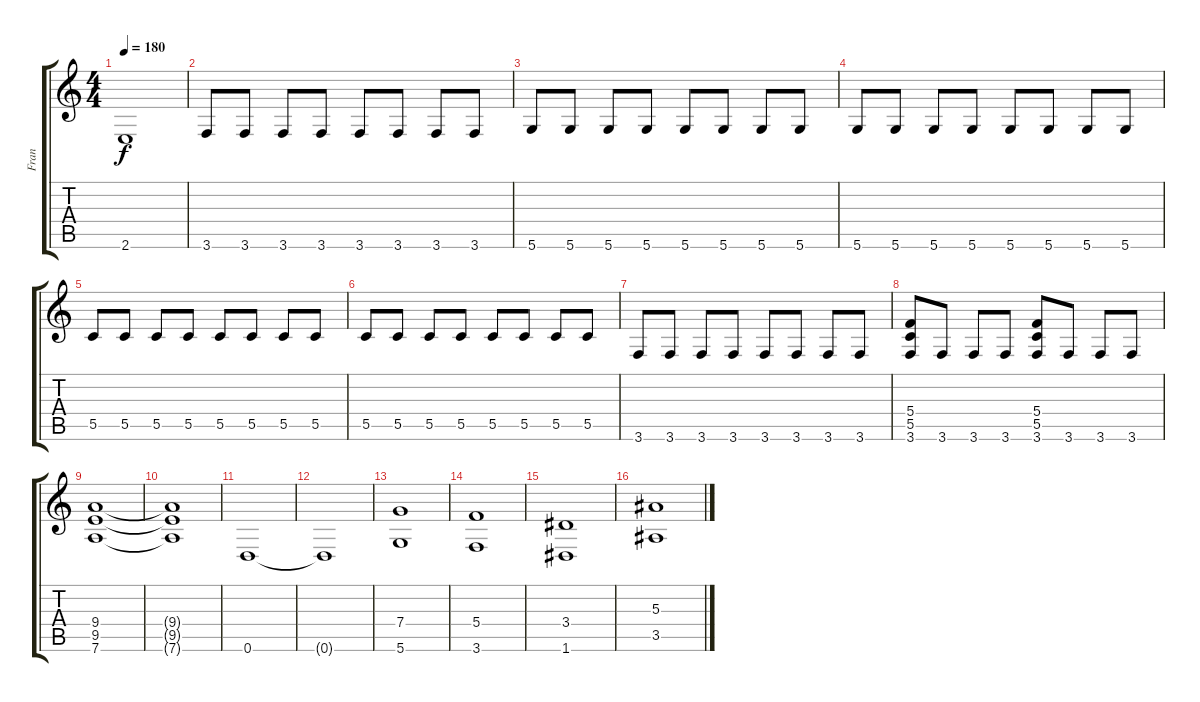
\track ("Fran" "Fran") {instrument electricbassfinger}
\staff {score tabs}
\tuning (D4 A3 F3 C3 G2 D2) {hide}
\ts (4 4)
\tempo 180
\clef g2
\ks c
2.6{t}.1{dy f} |
3.6.8 3.6.8 3.6.8 3.6.8 3.6.8 3.6.8 3.6.8 3.6.8 |
5.6.8 5.6.8 5.6.8 5.6.8 5.6.8 5.6.8 5.6.8 5.6.8 |
5.6.8 5.6.8 5.6.8 5.6.8 5.6.8 5.6.8 5.6.8 5.6.8 |
5.5.8 5.5.8 5.5.8 5.5.8 5.5.8 5.5.8 5.5.8 5.5.8 |
5.5.8 5.5.8 5.5.8 5.5.8 5.5.8 5.5.8 5.5.8 5.5.8 |
3.6.8 3.6.8 3.6.8 3.6.8 3.6.8 3.6.8 3.6.8 3.6.8 |
(5.4 5.5 3.6).8 3.6.8 3.6.8 3.6.8 (5.4 5.5 3.6).8 3.6.8 3.6.8 3.6.8 |
(9.4 9.5 7.6).1 |
(9.4{t} 9.5{t} 7.6{t}).1 |
0.6.1 |
0.6{t}.1 |
(7.4 5.6).1 |
(5.4 3.6).1 |
(3.4 1.6).1 |
(5.3 3.5).1
